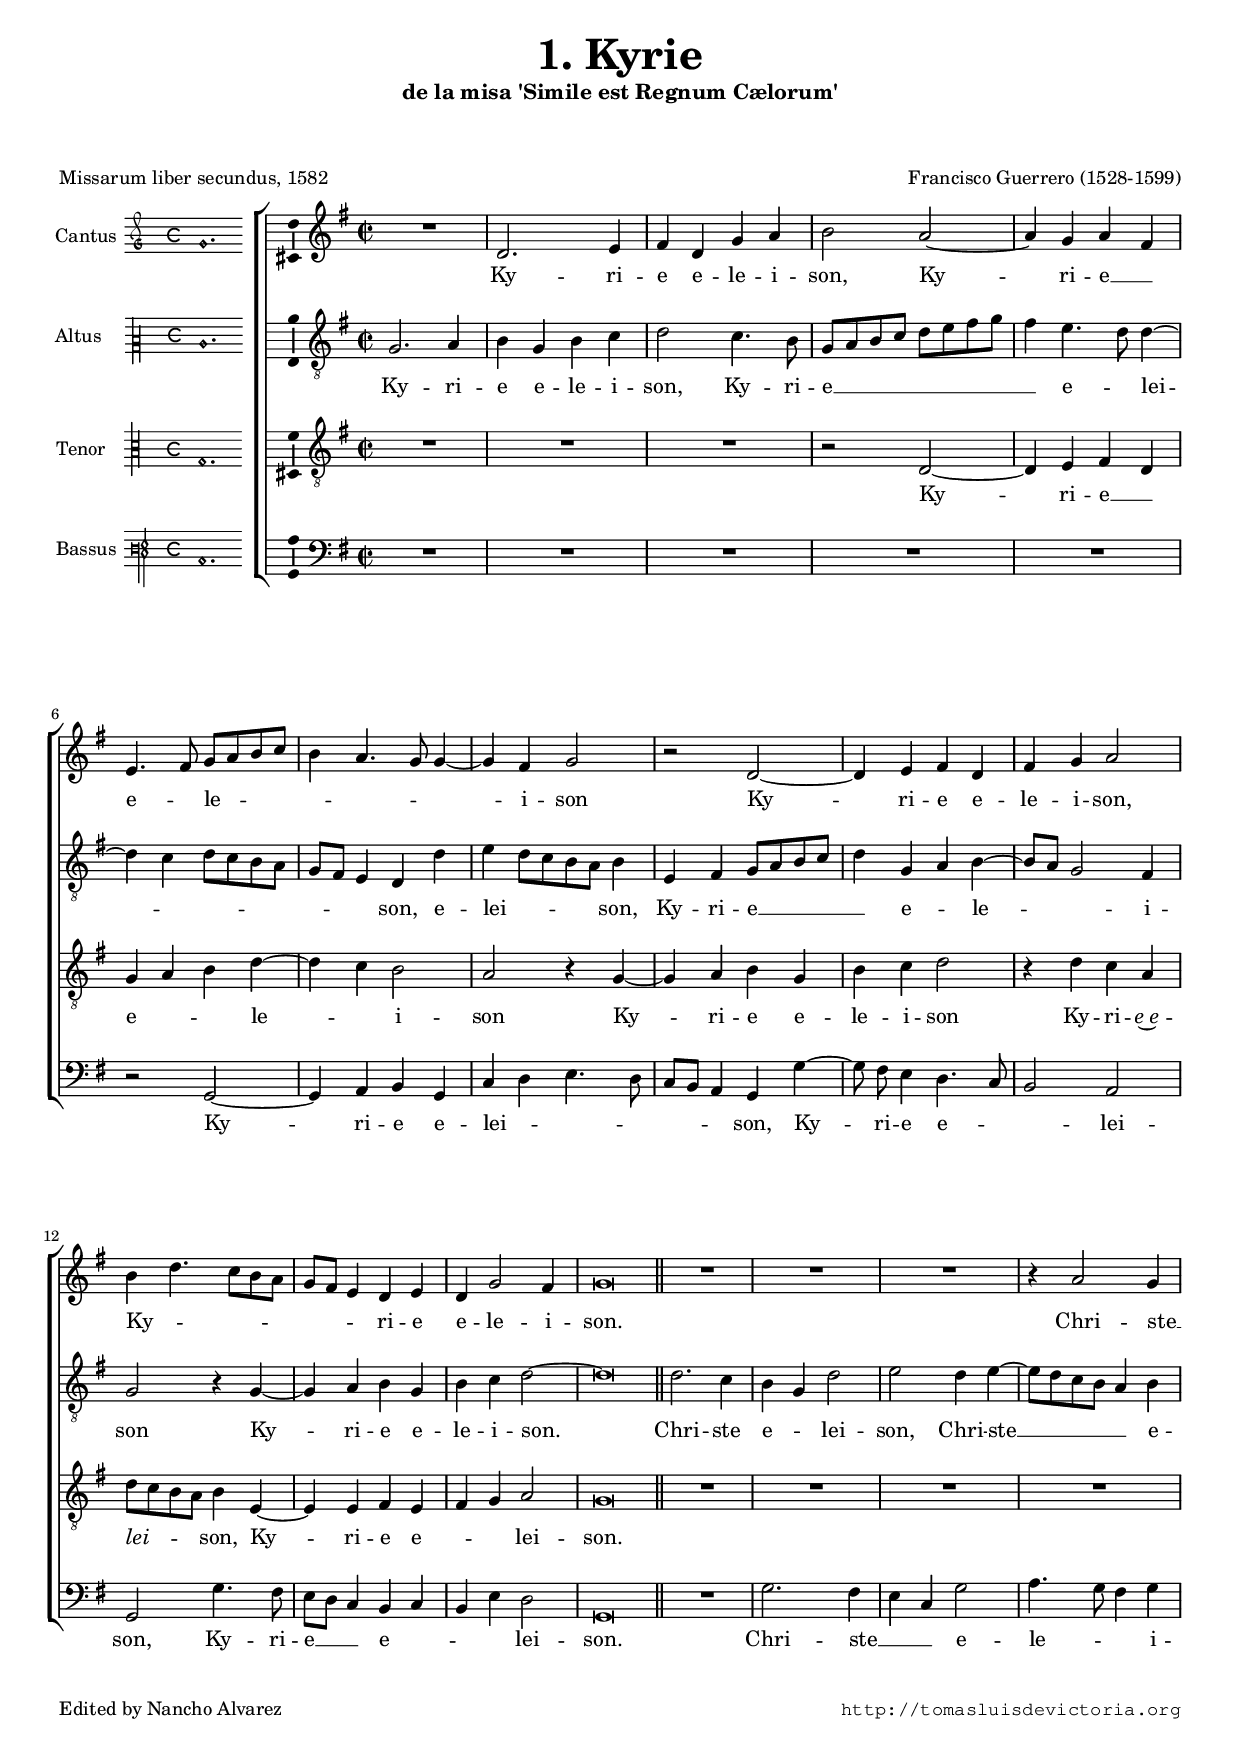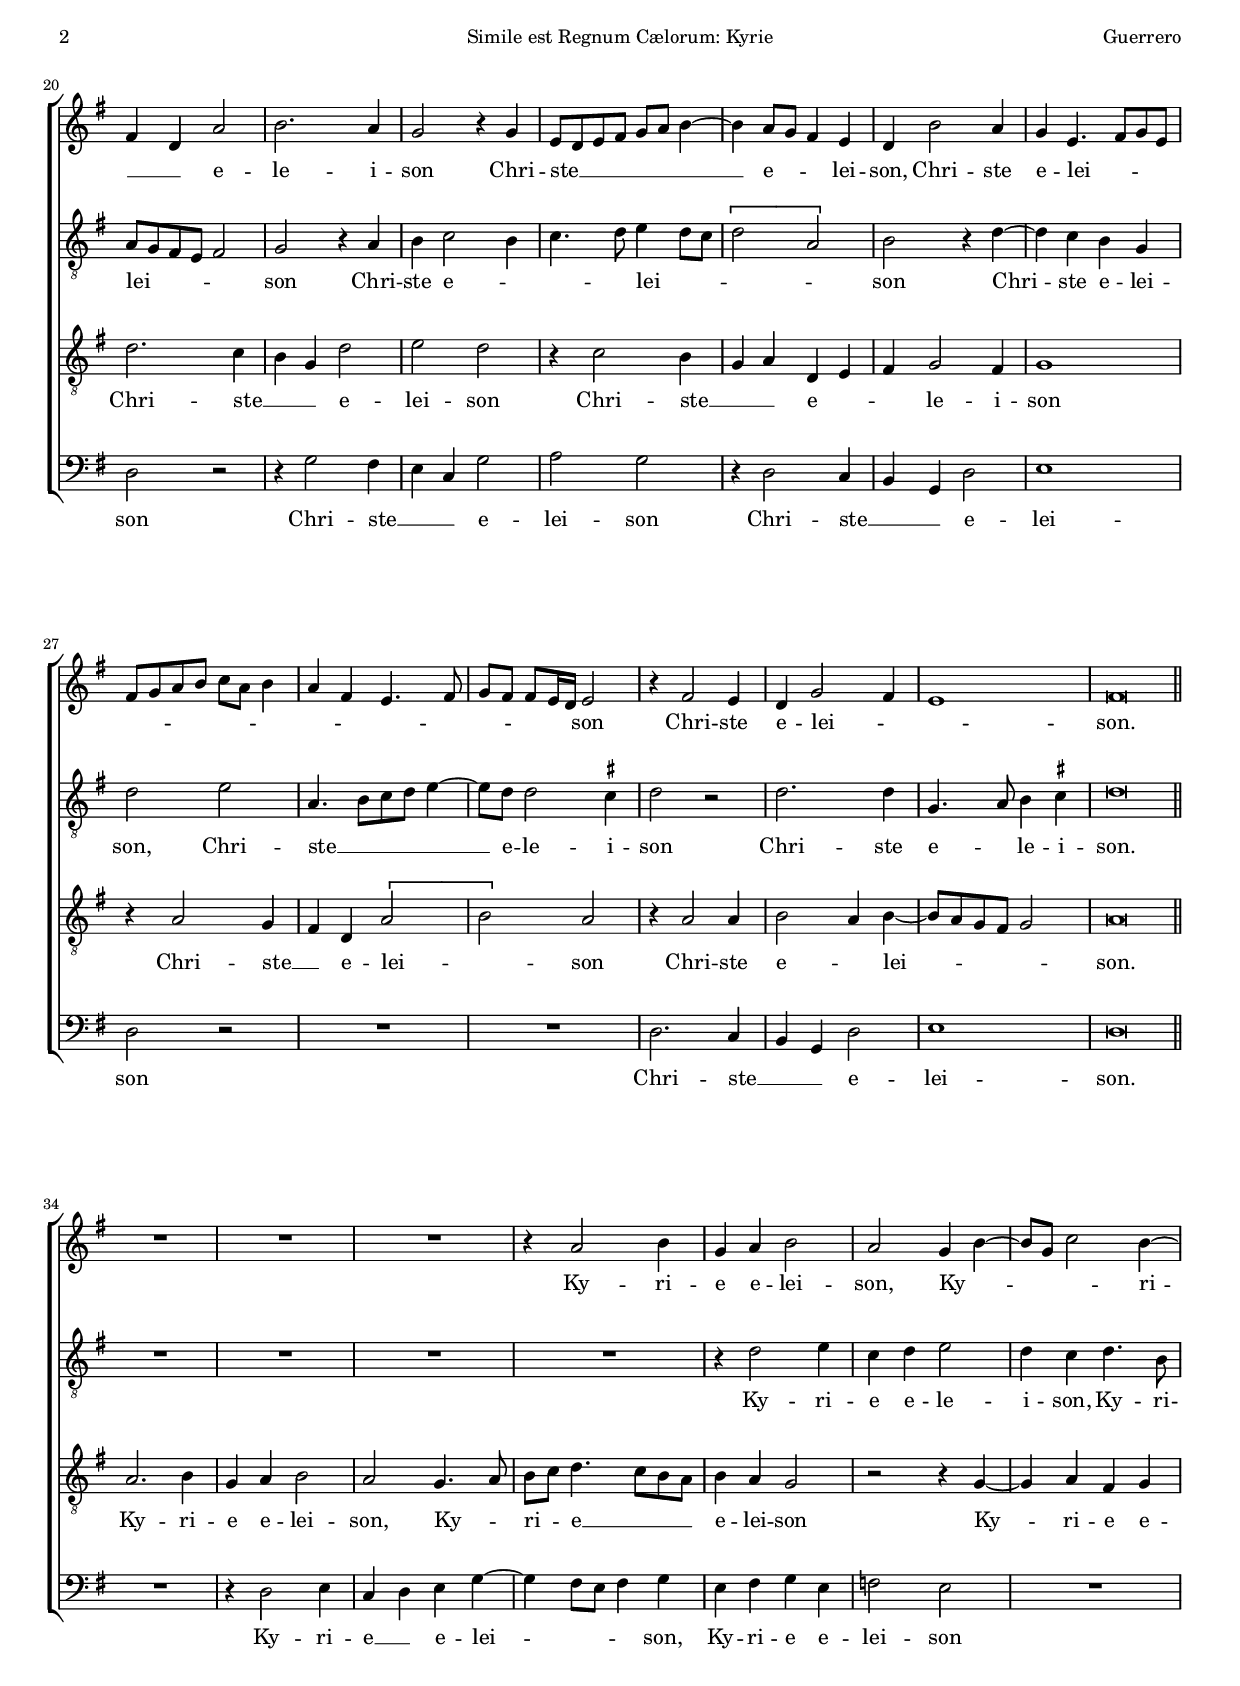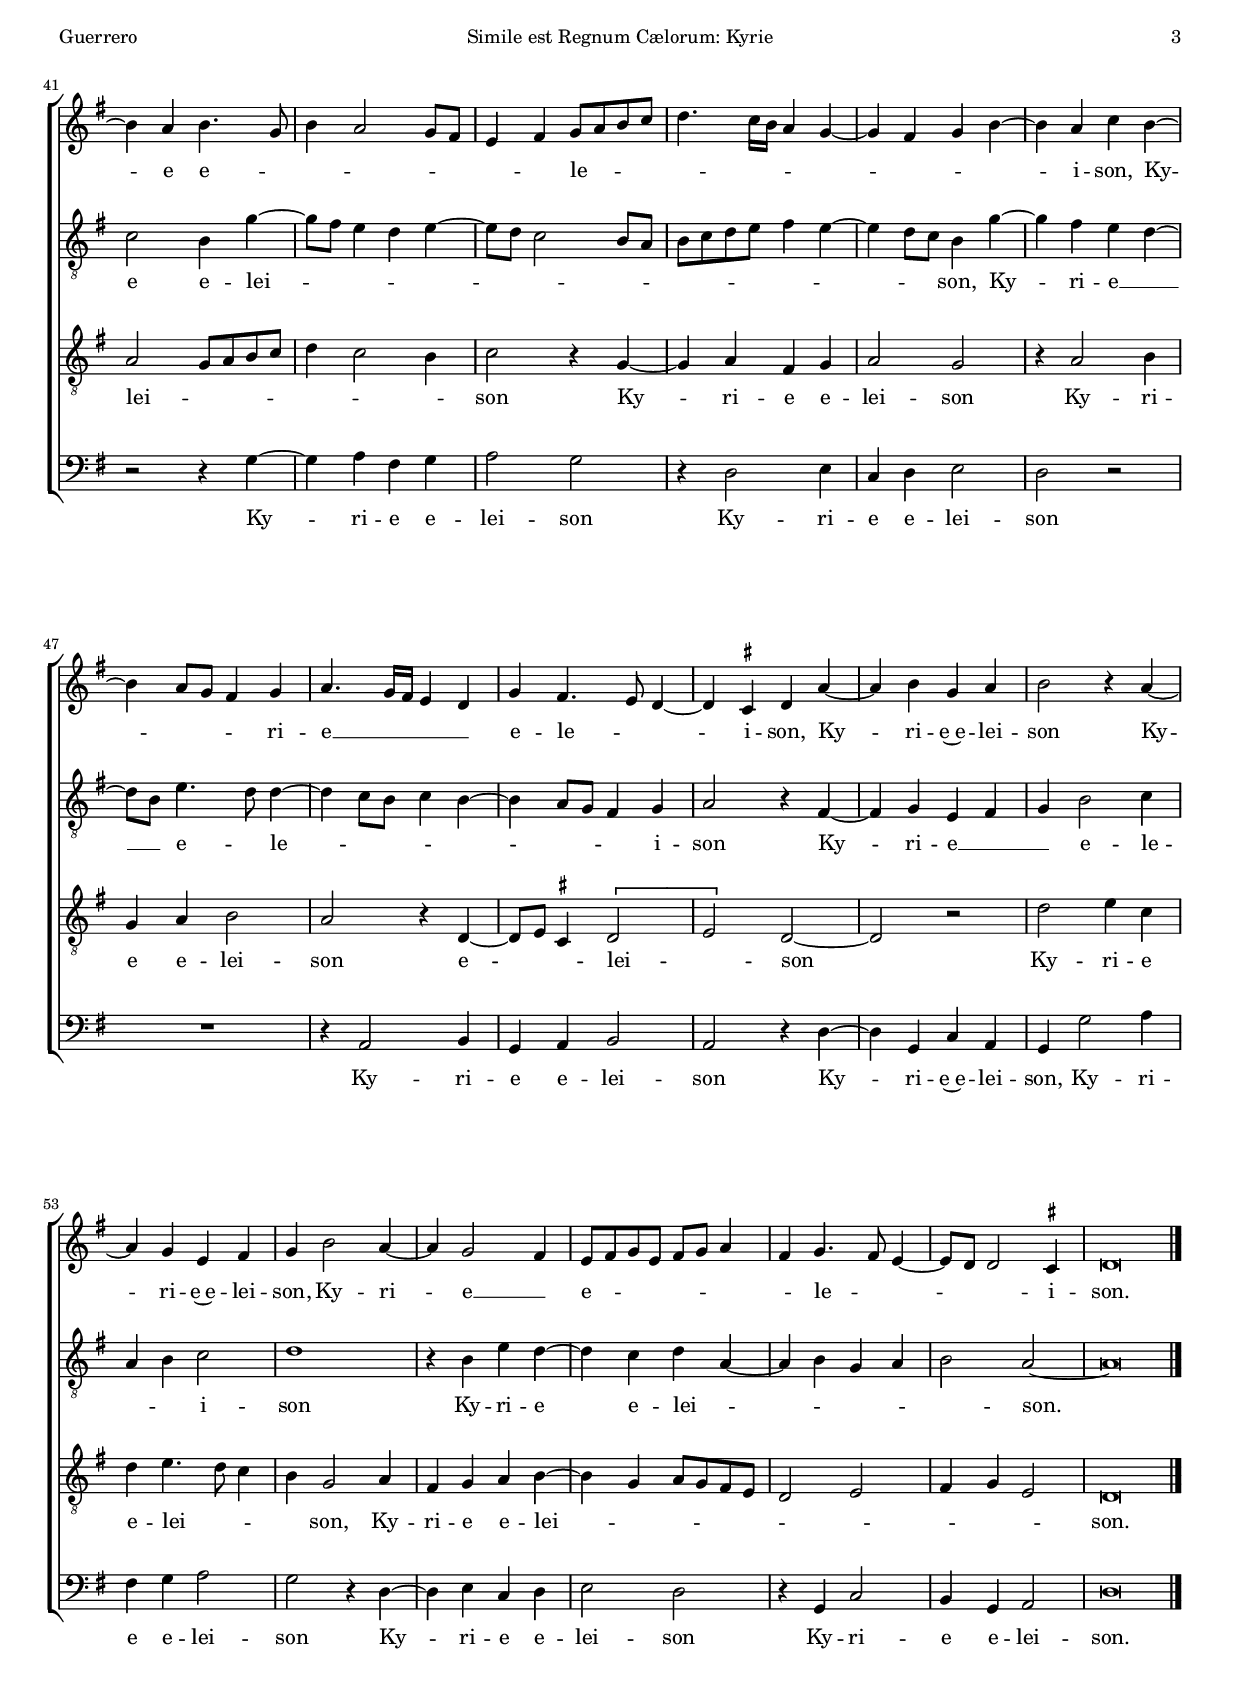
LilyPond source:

\version "2.18.0"

#(set-default-paper-size "a4")
#(set-global-staff-size 16.4)
#(ly:set-option 'point-and-click #f)
%mobile -s15.5 -i3.2

italicas=\override LyricText.font-shape = #'italic
rectas=\override LyricText.font-shape = #'upright
ss=\once \set suggestAccidentals = ##t
incipitwidth = 20

htitle="Simile est Regnum Cælorum: Kyrie"
hcomposer="Guerrero"

\header {
	title=\markup{\fontsize #3 "1. Kyrie"}
	subtitle="de la misa 'Simile est Regnum Cælorum'"
	subsubtitle=\markup{\null \vspace #2 }
	composer="Francisco Guerrero (1528-1599)"
        pdfauthor=\composer
	%opus="(-)"
	poet="Missarum liber secundus, 1582"
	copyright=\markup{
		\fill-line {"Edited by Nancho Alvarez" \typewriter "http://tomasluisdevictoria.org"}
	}
%	tagline=""
}

global={\key c \major \time 2/2 \skip 1*15 \bar "||" 
				\skip 1*18 \bar "||" \break
				\skip 1*26 \bar "|." }


cantus=\relative c''{
	R1
	g2. a4
	b g c d
	e2 d ~
	d4 c d b
	a4. b8 c d e f
	e4 d4. c8 c4 ~
	c b c2
	r g ~
	g4 a b g
	b c d2
	e4 g4. f8 e d
	c b a4 g a
	g c2 b4
	c\breve*1/2
	R1*3
	r4 d2 c4 
	b4 g d'2
	e2. d4 
	c2 r4 c
	a8 g a b c d e4 ~
	e d8 c b4 a
	g4 e'2 d4
	c a4. b8 c a
	b c d e f d e4
	d b a4. b8
	c8[ b] b[ a16 g] a2
	r4 b2 a4 
	g4 c2 b4 
	a1 
	b\breve*1/2
	R1*3
	r4 d2 e4
	c d e2
	d c4 e ~
	e8 c f2 e4 ~
	e d e4. c8
	e4 d2 c8 b
	a4 b c8 d e f
	g4. f16 e d4 c ~
	c b c e ~
	e d f e ~
	e d8 c b4 c
	d4. c16 b
	a4 g c4 b4. a8 g4 ~
	g \ss fis g d' ~
	d e c d 
	e2 r4 d ~
	d c a b 
	c e2 d4 ~
	d c2 b4
	a8 b c a b c d4 
	b c4. b8 a4 ~
	a8 g g2 \ss fis4
	g\breve*1/2
}

altus=\relative c'{
	c2. d4
	e c e f
	g2 f4. e8 
	c d e f g a b c
	b4 a4. g8 g4 ~
	g4 f g8 f e d
	c b a4 g g'
	a g8[ f e d] e4
	a,4 b c8 d e f
	g4 c, d e ~
	e8 d c2 b4
	c2 r4 c ~
	c d e c
	e f g2 ~
	g\breve*1/2
	g2. f4 
	e c g'2
	a g4 a ~
	a8 g f e
	d4 e
	d8 c b a b2
	c r4 d
	e f2 e4
	f4. g8 a4 g8 f
	\[g2 d\]
	e2 r4 g ~
	g f e c
	g'2 a
	d,4. e8[ f g] a4 ~
	a8 g g2 \ss fis4
	g2 r
	g2. g4
	c,4. d8 e4 \ss fis
	g\breve*1/2
	R1*4
	r4 g2 a4
	f g a2
	g4 f g4. e8
	f2 e4 c' ~
	c8 b a4 g a ~
	a8 g f2 e8 d
	e f g a
	b4 a ~
	a4 g8 f e4 c' ~
	c b a g ~
	g8 e a4. g8 g4 ~
	g f8 e f4 e ~
	e d8 c b4 c
	d2 r4 b ~
	b c a b
	c e2 f4 
	d e f2
	g1
	r4 e a g ~
	g f g d ~
	d e c d 
	e2 d ~
	d\breve*1/2
}

tenor=\relative c'{
	R1*3
	r2 g2 ~
	g4 a b g
	c d e g ~
	g f e2
	d r4 c ~
	c d e c
	e f g2
	r4 g f d
	g8 f e d e4 a, ~
	a a b a
	b c d2
	c\breve*1/2
	R1*4
	g'2. f4
	e c g'2
	a g
	r4 f2 e4
	c d g, a
	b4 c2 b4
	c1
	r4 d2 c4 
	b g \[d'2
	e\] d
	r4 d2 d4 
	e2 d4 e ~
	e8 d c b c2
	d\breve*1/2
	d2. e4
	c4 d e2 
	d2 c4. d8
	e8 f g4. f8 e d
	e4 d c2
	r2 r4 c ~
	c4 d b c
	d2 c8 d e f
	g4 f2 e4 
	f2 r4 c ~
	c d b c
	d2 c
	r4 d2 e4 
	c d e2
	d r4 g, ~
	g8 a \ss fis4 \[g2 
	a\] g2 ~
	g r
	g'2 a4 f
	g a4. g8 f4
	e4 c2 d4
	b4 c d e ~
	e c d8 c b a
	g2 a
	b4 c a2
	g\breve*1/2
}

bassus=\relative c{
	R1*5
	r2 c ~
	c4 d e c
	f g a4. g8
	f e d4 c c' ~
	c8 \noBeam b a4 g4. f8
	e2 d
	c c'4. b8 
	a8 g f4 e f
	e a g2
	c,\breve*1/2 
	R1
	c'2. b4
	a f c'2
	d4. c8 b4 c
	g2 r
	r4 c2 b4
	a f c'2
	d c
	r4 g2 f4
	e4 c g'2
	a1
	g2 r
	R1*2
	g2. f4
	e c g'2
	a1
	g\breve*1/2
	R1
	r4 g2 a4
	f4 g a c ~
	c b8 a b4 c
	a b c a
	bes2 a
	R1
	r2 r4 c ~
	c d b c
	d2 c
	r4 g2 a4
	f4 g a2
	g r
	R1
	r4 d2 e4
	c d e2
	d2 r4 g ~
	g c, f d
	c c'2 d4
	b c d2
	c2 r4 g ~
	g a f g
	a2 g
	r4 c, f2 
	e4 c d2 
	g\breve*1/2
}


textocantus=\lyricmode{
Ky -- ri -- e e -- le -- i -- son,
Ky -- ri -- e __ _ e -- _ le -- _ _ _ _ _ _ _ i -- son
Ky -- ri -- e e -- le -- i -- son,
Ky -- _ _ _ _ _ _ _ ri -- e e -- le -- i -- son.
Chri -- ste __ _ _ e -- le -- i -- son
Chri -- ste __ _ _ _ _ _ _ e -- _ _ lei -- son,
Chri -- ste e -- lei -- _ _ _ _ _ _ _ _ _ _ _ _ _ _ _ _ _ _ _ son
Chri -- ste e -- lei -- _ _ son.
Ky -- ri -- e e -- lei -- son,
Ky -- _ _ _ ri -- e e -- _ _ _ _ _ _ _ le -- _ _ _ _ _ _ _ _ _ _ _ i -- son,
Ky -- _ _ _ ri -- e __ _ _ _ _ e -- le -- _ _ i -- son,
Ky -- ri -- e~e -- lei -- son
Ky -- ri -- e~e -- lei -- son,
Ky -- ri -- e __ _ e -- _ _ _ _ _ _ _ le -- _ _ _ _ i -- son.
}

textoaltus=\lyricmode{
Ky -- ri -- e e -- le -- i -- son,
Ky -- ri -- e __ _ _ _ _ _ _ _ _ e -- _ lei -- _ _ _ _ _ _ _ _ son,
e -- lei -- _ _ _ _ son,
Ky -- ri -- e __ _ _ _ _ e -- _ le -- _ _ i -- son
Ky -- ri -- e e -- le -- i -- son.
Chri -- ste e -- _ lei -- son,
Chri -- ste __ _ _ _ _ e -- lei -- _ _ _ _ son
Chri -- ste e -- _ _ _ lei -- _ _ _ _ son
Chri -- ste e -- lei -- son,
Chri -- ste __ _ _ _ _ e -- le -- i -- son
Chri -- ste e -- _ le -- i -- son.
Ky -- ri -- e e -- le -- i -- son,
Ky -- ri -- e e -- lei -- _ _ _ _ _ _ _ _ _ _ _ _ _ _ _ _ son,
Ky -- ri -- e __ _ _ e -- _ le -- _ _ _ _ _ _ _ i -- son
Ky -- ri -- e __ _ _ e -- le -- _ _ i -- son
Ky -- ri -- e e -- lei -- _ _ _ _ _ son.
}

textotenor=\lyricmode{
Ky -- ri -- e __ _ e -- _ _ le -- _ i -- son
Ky -- ri -- e e -- le -- i -- son
Ky -- ri -- \italicas e~e -- lei -- _ _ _ \rectas son,
Ky -- ri -- e e -- _ _ lei -- son.
Chri -- ste __ _ _ e -- lei -- son
Chri -- ste __ _ _ e -- _ _ le -- i -- son
Chri -- ste __ _ e -- lei -- _ son
Chri -- ste e -- _ lei -- _ _ _ _ son.
Ky -- ri -- e e -- lei -- son,
Ky -- _ ri -- _ e __ _ _ _ e -- lei -- son
Ky -- ri -- e e -- lei -- _ _ _ _ _ _ _ son
Ky -- ri -- e e -- lei -- son
Ky -- ri -- e e -- lei -- son
e -- _ _ lei -- _ son
Ky -- ri -- e e -- lei -- _ _ _ son,
Ky -- ri -- e e -- lei -- _ _ _ _ _ _ _ _ _ _ son.
}

textobassus=\lyricmode{
Ky -- ri -- e e -- lei -- _ _ _ _ _ _ son,
Ky -- ri -- e e -- _ _ lei -- son,
Ky -- ri -- e __ _ _ e -- _ _ _ lei -- son.
Chri -- ste __ _ _ e -- le -- _ _ i -- son
Chri -- ste __ _ _ e -- lei -- son
Chri -- ste __ _ _ e -- lei -- son
Chri -- ste __ _ _ e -- lei -- son.
Ky -- ri -- e __ _ e -- lei -- _ _ _ son,
Ky -- ri -- e e -- lei -- son
Ky -- ri -- e e -- lei -- son
Ky -- ri -- e e -- lei -- son
Ky -- ri -- e e -- lei -- son
Ky -- ri -- e~e -- lei -- son,
Ky -- ri -- e e -- lei -- son
Ky -- ri -- e e -- lei -- son
Ky -- ri -- e e -- lei -- son.
}



incipitcantus=\markup{
	\score{
		{ 
		\set Staff.instrumentName="Cantus "
		\override NoteHead.style = #'neomensural
		\override Rest.style = #'neomensural
		\override Staff.TimeSignature.style = #'neomensural
		\cadenzaOn 
		\clef "petrucci-g"
		\key c \major
		\time 4/4
		g'1.
		} 
	\layout {
		\context {\Voice
			\remove Ligature_bracket_engraver
			\consists Mensural_ligature_engraver
		}
		line-width=\incipitwidth
		indent = 0
	}
	}
}


incipitaltus=\markup{
	\score{
		{ 
		\set Staff.instrumentName="Altus    "
		\override NoteHead.style = #'neomensural 
		\override Rest.style = #'neomensural
		\override Staff.TimeSignature.style = #'neomensural
		\cadenzaOn 
		\clef "petrucci-c2"
		\key c \major
		\time 4/4
		c'1.
		} 
	\layout {
		\context {\Voice
			\remove Ligature_bracket_engraver
			\consists Mensural_ligature_engraver
		}
		line-width=\incipitwidth
		indent = 0
	}
	}
}


incipittenor=\markup{
	\score{
		{ 
		\set Staff.instrumentName="Tenor   "
		\override NoteHead.style = #'neomensural 
		\override Rest.style = #'neomensural
		\override Staff.TimeSignature.style = #'neomensural
		\cadenzaOn 
		\clef "petrucci-c3"
		\key c \major
		\time 4/4
		g1.
		} 
	\layout {
		\context {\Voice
			\remove Ligature_bracket_engraver
			\consists Mensural_ligature_engraver
		}
		line-width=\incipitwidth
		indent=0
	}
	}
}


incipitbassus=\markup{
	\score{
		{ 
		\set Staff.instrumentName="Bassus "
		\override NoteHead.style = #'neomensural 
		\override Rest.style = #'neomensural
		\override Staff.TimeSignature.style = #'neomensural
		\cadenzaOn 
		\clef "petrucci-f3"
		\key c \major
		\time 4/4
		c1.
		} 
	\layout {
		\context {\Voice
			\remove Ligature_bracket_engraver
			\consists Mensural_ligature_engraver
		}
		line-width=\incipitwidth
		indent = 0
	}
	}
}





\score {\transpose c' g{
\new ChoirStaff<<

	\new Staff <<\global
	\new Voice="v1" {
		\set Staff.instrumentName=\incipitcantus
		\clef "treble"
		\cantus }
	\new Lyrics \lyricsto "v1" {\textocantus }
	>>

	
	\new Staff << \global
	\new Voice="v2" {
		\set Staff.instrumentName=\incipitaltus
		\clef "G_8" 
		\altus}
	\new Lyrics \lyricsto "v2" {\textoaltus }
	>>

	
	\new Staff <<\global
	\new Voice="v3" {
		\set Staff.instrumentName=\incipittenor
		\clef "G_8"
		\tenor }
	\new Lyrics \lyricsto "v3" {\textotenor }
	>>
	

	\new Staff <<\global
	\new Voice="v4" {
		\set Staff.instrumentName=\incipitbassus
		\clef "bass" 
		\bassus }
	\new Lyrics \lyricsto "v4" {\textobassus }
	>>
	
>>

	}%transpose

\layout{ 
	\context {\Lyrics 
		\override VerticalAxisGroup.staff-affinity = #UP
		\override VerticalAxisGroup.nonstaff-relatedstaff-spacing =
			#'((basic-distance . 0) (minimum-distance . 0) (padding . 1))
		\override LyricText.font-size = #1.2
		\override LyricHyphen.minimum-distance = #0.5
	}
	\context {\Score 
		tempoHideNote = ##t
		\override BarNumber.padding = #2 
	}
	\context {\Voice 
		%melismaBusyProperties = #'()
		%autoBeaming = ##f
	}
	\context {\Staff 
                %\RemoveEmptyStaves
                %\override VerticalAxisGroup.remove-first = ##t
		\override VerticalAxisGroup.staff-staff-spacing =
			#'((basic-distance . 11) (minimum-distance . 0) (padding . 1))
		\consists Ambitus_engraver 
		\override LigatureBracket.padding = #1
	}
}

%\midi { \mtempo }

}


\paper{
	evenHeaderMarkup=\markup  \fill-line { \fromproperty #'page:page-number-string \htitle \hcomposer }
	oddHeaderMarkup= \markup  \fill-line { \on-the-fly #not-first-page \hcomposer \on-the-fly #not-first-page \htitle \on-the-fly #not-first-page \fromproperty #'page:page-number-string }
	%system-count=20
	%page-count = 8
	ragged-last-bottom = ##f
	indent=3.5\cm
	system-system-spacing =
	#'((basic-distance . 20) (minimum-distance . 0) (padding . 5))
	top-system-spacing = % header
	#'((basic-distance . 9) (minimum-distance . 0) (padding . 0))
	last-bottom-spacing = % footer
	#'((basic-distance . 12) (minimum-distance . 0) (padding . 0))
	markup-system-spacing.padding = #1.5
}
